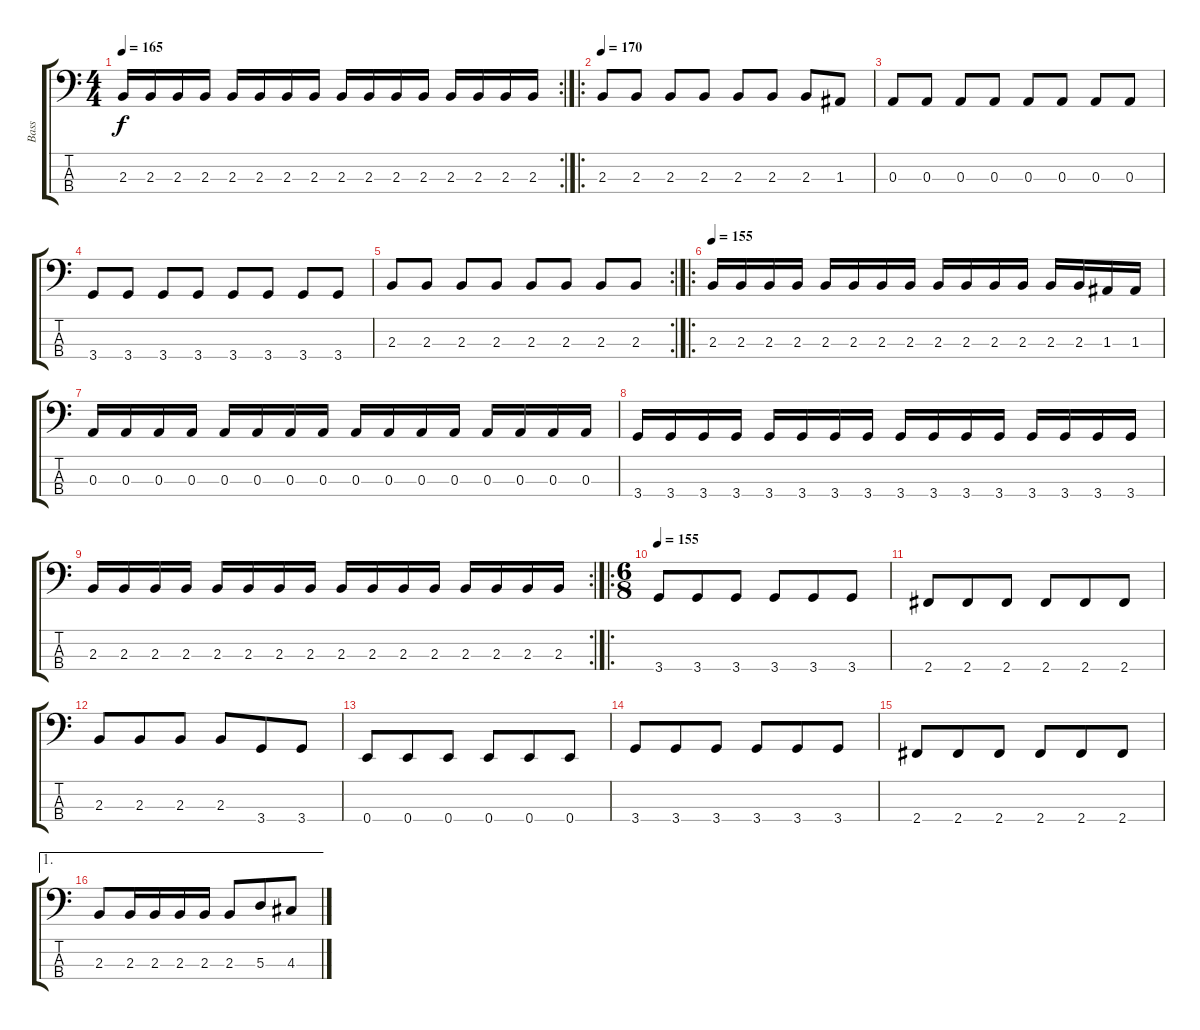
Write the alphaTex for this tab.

\track ("Bass" "Bass") {instrument electricbassfinger}
\staff {score tabs}
\tuning (G2 D2 A1 E1) {hide}
\rc 2
\ts (4 4)
\tempo 165
\clef f4
\ks c
2.3.16{dy f} 2.3.16 2.3.16 2.3.16 2.3.16 2.3.16 2.3.16 2.3.16 2.3.16 2.3.16 2.3.16 2.3.16 2.3.16 2.3.16 2.3.16 2.3.16 |
\ro
\tempo 170
2.3.8 2.3.8 2.3.8 2.3.8 2.3.8 2.3.8 2.3.8 1.3.8 |
0.3.8 0.3.8 0.3.8 0.3.8 0.3.8 0.3.8 0.3.8 0.3.8 |
3.4.8 3.4.8 3.4.8 3.4.8 3.4.8 3.4.8 3.4.8 3.4.8 |
\rc 2
2.3.8 2.3.8 2.3.8 2.3.8 2.3.8 2.3.8 2.3.8 2.3.8 |
\ro
\tempo 155
2.3.16 2.3.16 2.3.16 2.3.16 2.3.16 2.3.16 2.3.16 2.3.16 2.3.16 2.3.16 2.3.16 2.3.16 2.3.16 2.3.16 1.3.16 1.3.16 |
0.3.16 0.3.16 0.3.16 0.3.16 0.3.16 0.3.16 0.3.16 0.3.16 0.3.16 0.3.16 0.3.16 0.3.16 0.3.16 0.3.16 0.3.16 0.3.16 |
3.4.16 3.4.16 3.4.16 3.4.16 3.4.16 3.4.16 3.4.16 3.4.16 3.4.16 3.4.16 3.4.16 3.4.16 3.4.16 3.4.16 3.4.16 3.4.16 |
\rc 2
2.3.16 2.3.16 2.3.16 2.3.16 2.3.16 2.3.16 2.3.16 2.3.16 2.3.16 2.3.16 2.3.16 2.3.16 2.3.16 2.3.16 2.3.16 2.3.16 |
\ro
\ts (6 8)
\tempo 155
3.4.8 3.4.8 3.4.8 3.4.8 3.4.8 3.4.8 |
2.4.8 2.4.8 2.4.8 2.4.8 2.4.8 2.4.8 |
2.3.8 2.3.8 2.3.8 2.3.8 3.4.8 3.4.8 |
0.4.8 0.4.8 0.4.8 0.4.8 0.4.8 0.4.8 |
3.4.8 3.4.8 3.4.8 3.4.8 3.4.8 3.4.8 |
2.4.8 2.4.8 2.4.8 2.4.8 2.4.8 2.4.8 |
\ae 1
2.3.8 2.3.16 2.3.16 2.3.16 2.3.16 2.3.8 5.3.8 4.3.8
